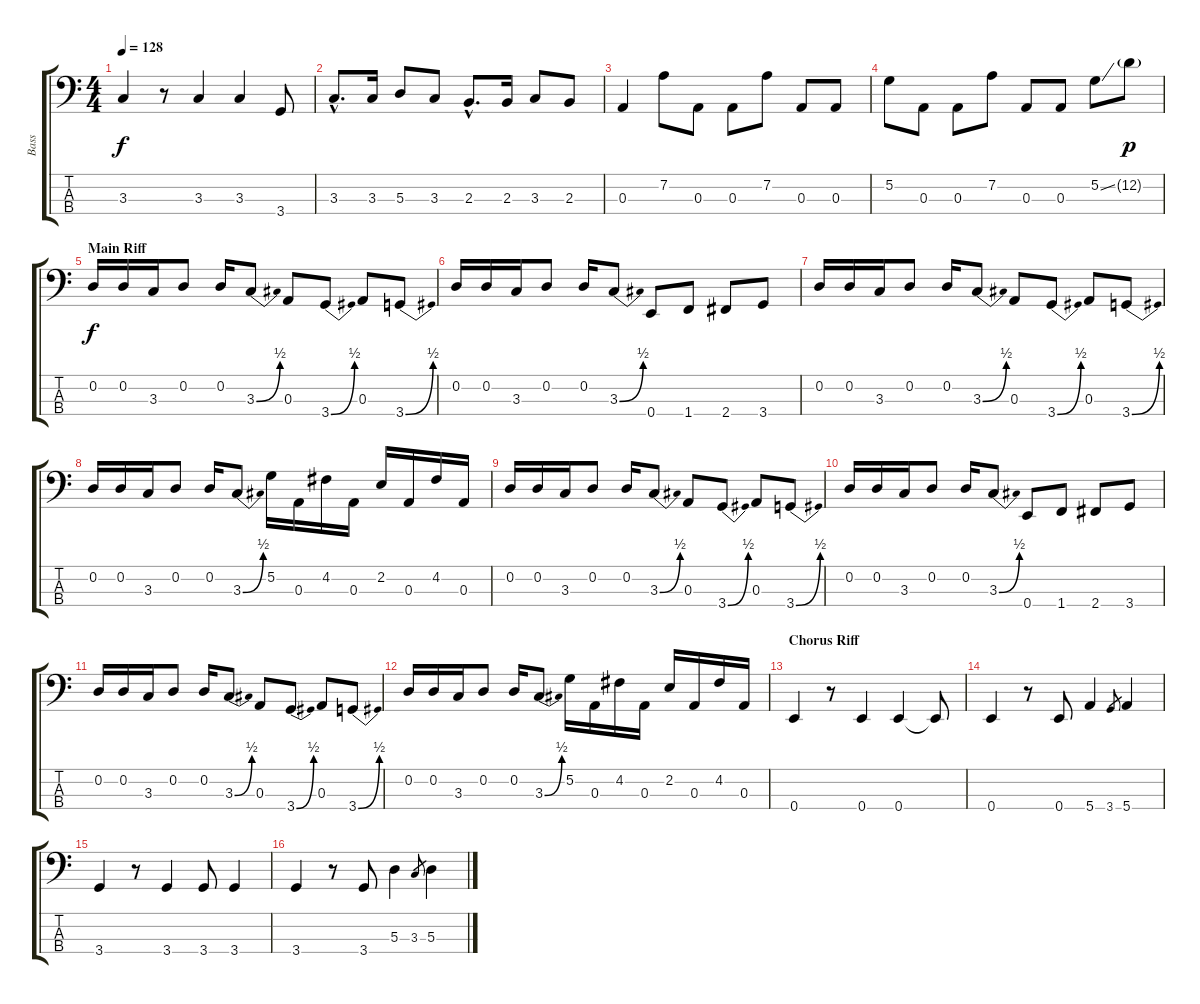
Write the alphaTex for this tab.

\track ("Bass" "Bass") {instrument electricbassfinger}
\staff {score tabs}
\tuning (G2 D2 A1 E1) {hide}
\ts (4 4)
\tempo 128
\clef f4
\ks c
3.3.4{dy f} r.8 3.3.4 3.3.4 3.4.8 |
3.3{hac}.8{d} 3.3.16 5.3.8 3.3.8 2.3{hac}.8{d} 2.3.16 3.3.8 2.3.8 |
0.3.4 7.2.8 0.3.8 0.3.8 7.2.8 0.3.8 0.3.8 |
5.2.8 0.3.8 0.3.8 7.2.8 0.3.8 0.3.8 5.2{ss}.8 12.2{g}.8{dy p} |
\section ("" "Main Riff")
0.2.16{dy f} 0.2.16 3.3.16 0.2.8 0.2.16 3.3{be (bend 0 0 60 2)}.8 0.3.8 3.4{be (bend 0 0 60 2)}.8 0.3.8 3.4{be (bend 0 0 60 2)}.8 |
0.2.16 0.2.16 3.3.16 0.2.8 0.2.16 3.3{be (bend 0 0 60 2)}.8 0.4.8 1.4.8 2.4.8 3.4.8 |
0.2.16 0.2.16 3.3.16 0.2.8 0.2.16 3.3{be (bend 0 0 60 2)}.8 0.3.8 3.4{be (bend 0 0 60 2)}.8 0.3.8 3.4{be (bend 0 0 60 2)}.8 |
0.2.16 0.2.16 3.3.16 0.2.8 0.2.16 3.3{be (bend 0 0 60 2)}.8 5.2.16 0.3.16 4.2.16 0.3.16 2.2.16 0.3.16 4.2.16 0.3.16 |
0.2.16 0.2.16 3.3.16 0.2.8 0.2.16 3.3{be (bend 0 0 60 2)}.8 0.3.8 3.4{be (bend 0 0 60 2)}.8 0.3.8 3.4{be (bend 0 0 60 2)}.8 |
0.2.16 0.2.16 3.3.16 0.2.8 0.2.16 3.3{be (bend 0 0 60 2)}.8 0.4.8 1.4.8 2.4.8 3.4.8 |
0.2.16 0.2.16 3.3.16 0.2.8 0.2.16 3.3{be (bend 0 0 60 2)}.8 0.3.8 3.4{be (bend 0 0 60 2)}.8 0.3.8 3.4{be (bend 0 0 60 2)}.8 |
0.2.16 0.2.16 3.3.16 0.2.8 0.2.16 3.3{be (bend 0 0 60 2)}.8 5.2.16 0.3.16 4.2.16 0.3.16 2.2.16 0.3.16 4.2.16 0.3.16 |
\section ("" "Chorus Riff")
0.4.4 r.8 0.4.4 0.4.4 0.4{t}.8 |
0.4.4 r.8 0.4.8 5.4.4 3.4.8{gr} 5.4.4 |
3.4.4 r.8 3.4.4 3.4.8 3.4.4 |
3.4.4 r.8 3.4.8 5.3.4 3.3.8{gr} 5.3.4
